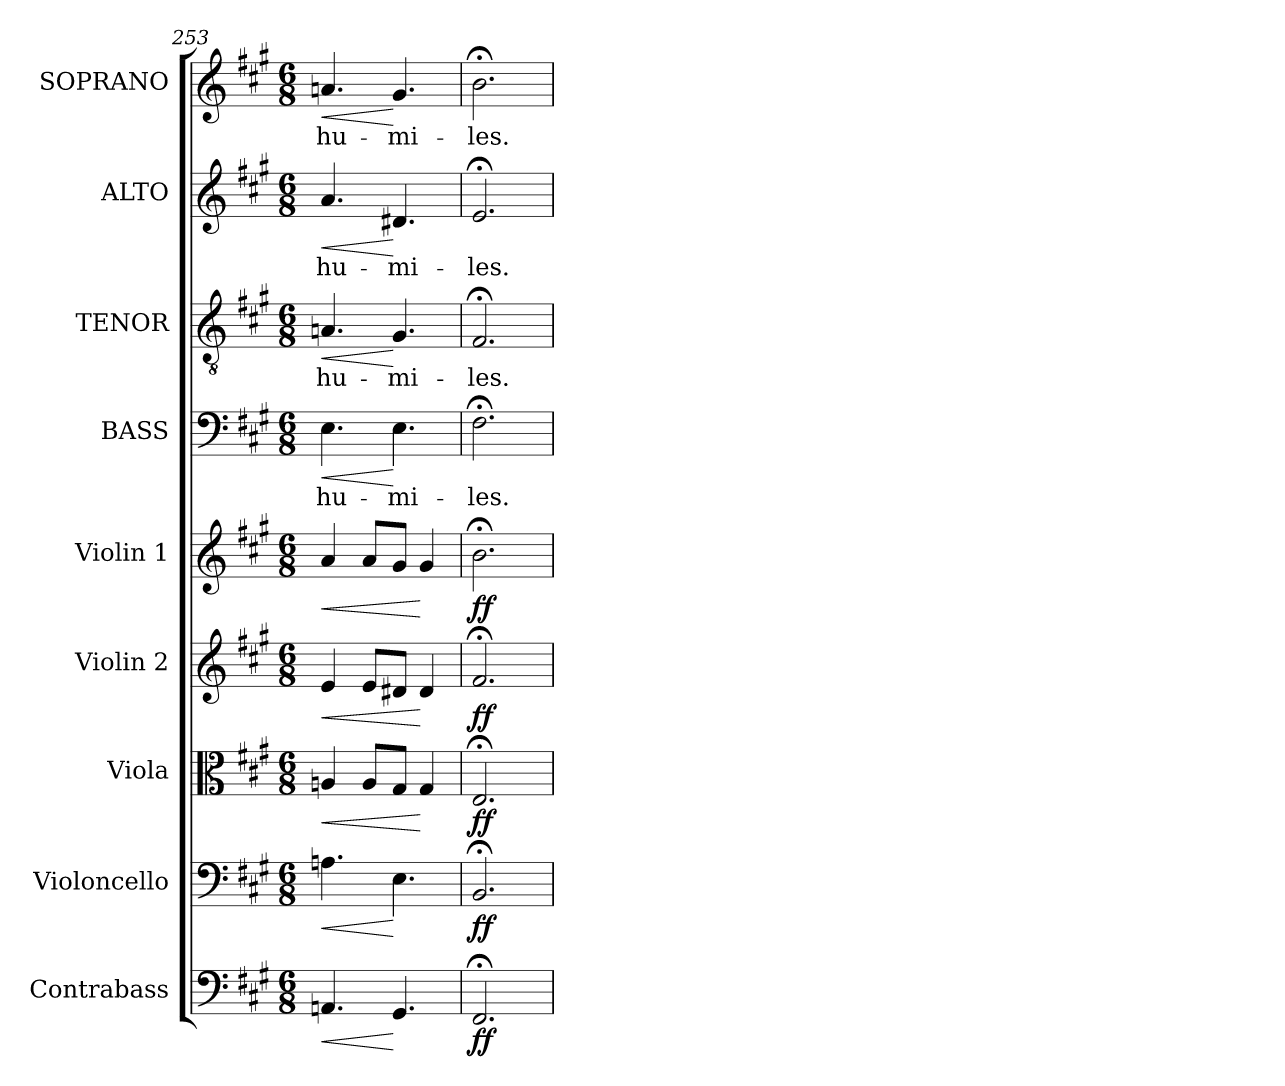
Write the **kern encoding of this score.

**kern	**dynam	**kern	**dynam	**kern	**dynam	**kern	**dynam	**kern	**dynam	**kern	**text	**dynam	**kern	**text	**dynam	**kern	**text	**dynam	**kern	**text	**dynam
*part9	*part9	*part8	*part8	*part7	*part7	*part6	*part6	*part5	*part5	*part4	*part4	*part4	*part3	*part3	*part3	*part2	*part2	*part2	*part1	*part1	*part1
*staff9	*staff9	*staff8	*staff8	*staff7	*staff7	*staff6	*staff6	*staff5	*staff5	*staff4	*staff4	*staff4	*staff3	*staff3	*staff3	*staff2	*staff2	*staff2	*staff1	*staff1	*staff1
*I"Contrabass	*	*I"Violoncello	*	*I"Viola	*	*I"Violin 2	*	*I"Violin 1	*	*I"BASS	*	*	*I"TENOR	*	*	*I"ALTO	*	*	*I"SOPRANO	*	*
*I'Cb.	*	*I'Vc.	*	*I'Vla.	*	*I'Vln. 2	*	*I'Vln. 1	*	*I'B.	*	*	*I'T.	*	*	*I'A.	*	*	*I'S.	*	*
*clefF4	*	*clefF4	*	*clefC3	*	*clefG2	*	*clefG2	*	*clefF4	*	*	*clefGv2	*	*	*clefG2	*	*	*clefG2	*	*
*ITrd7c12	*	*	*	*	*	*	*	*	*	*	*	*	*ITrd7c12	*	*	*	*	*	*	*	*
*k[f#c#g#]	*	*k[f#c#g#]	*	*k[f#c#g#]	*	*k[f#c#g#]	*	*k[f#c#g#]	*	*k[f#c#g#]	*	*	*k[f#c#g#]	*	*	*k[f#c#g#]	*	*	*k[f#c#g#]	*	*
*A:	*	*A:	*	*A:	*	*A:	*	*A:	*	*A:	*	*	*A:	*	*	*A:	*	*	*A:	*	*
*M6/8	*	*M6/8	*	*M6/8	*	*M6/8	*	*M6/8	*	*M6/8	*	*	*M6/8	*	*	*M6/8	*	*	*M6/8	*	*
=253	=253	=253	=253	=253	=253	=253	=253	=253	=253	=253	=253	=253	=253	=253	=253	=253	=253	=253	=253	=253	=253
!	!LO:HP:b	!	!LO:HP:b	!	!LO:HP:b	!	!LO:HP:b	!	!LO:HP:b	!	!	!	!	!	!	!	!	!	!	!	!
!	!	!	!	!	!	!	!	!	!	!	!LO:LY:b:color=#000000	!LO:HP:b	!	!	!	!	!	!	!	!	!
!	!	!	!	!	!	!	!	!	!	!	!	!	!	!LO:LY:b:color=#000000	!LO:HP:b	!	!	!	!	!	!
!	!	!	!	!	!	!	!	!	!	!	!	!	!	!	!	!	!LO:LY:b:color=#000000	!LO:HP:b	!	!	!
!	!	!	!	!	!	!	!	!	!	!	!	!	!	!	!	!	!	!	!	!LO:LY:b:color=#000000	!LO:HP:b
4.AAAni/	<	4.Ani\	<	4Ani/	<	4ei/	<	4ai/	<	4.Ei\	hu-	<	4.AAni/	hu-	<	4.ai/	hu-	<	4.ani/	hu-	<
.	.	.	.	8Ai/L	.	8ei/L	.	8ai/L	.	.	.	.	.	.	.	.	.	.	.	.	.
!	!	!	!	!	!	!	!	!	!	!	!LO:LY:b:color=#000000	!	!	!	!	!	!	!	!	!	!
!	!	!	!	!	!	!	!	!	!	!	!	!	!	!LO:LY:b:color=#000000	!	!	!	!	!	!	!
!	!	!	!	!	!	!	!	!	!	!	!	!	!	!	!	!	!LO:LY:b:color=#000000	!	!	!	!
!	!	!	!	!	!	!	!	!	!	!	!	!	!	!	!	!	!	!	!	!LO:LY:b:color=#000000	!
4.GGG#i/	[	4.Ei\	[	8G#i/J	.	8d#Xi/J	.	8g#i/J	.	4.Ei\	-mi-	[	4.GG#i/	-mi-	[	4.d#Xi/	-mi-	[	4.g#i/	-mi-	[
.	.	.	.	4G#i/	[	4d#i/	[	4g#i/	[	.	.	.	.	.	.	.	.	.	.	.	.
=254	=254	=254	=254	=254	=254	=254	=254	=254	=254	=254	=254	=254	=254	=254	=254	=254	=254	=254	=254	=254	=254
!	!	!	!	!	!	!	!	!	!	!	!LO:LY:b:color=#000000	!	!	!	!	!	!	!	!	!	!
!	!	!	!	!	!	!	!	!	!	!	!	!	!	!LO:LY:b:color=#000000	!	!	!	!	!	!	!
!	!	!	!	!	!	!	!	!	!	!	!	!	!	!	!	!	!LO:LY:b:color=#000000	!	!	!	!
!	!	!	!	!	!	!	!	!	!	!	!	!	!	!	!	!	!	!	!	!LO:LY:b:color=#000000	!
2.FFF#;i/	ff	2.BB;i/	ff	2.E;i/	ff	2.f#;i/	ff	2.b;i\	ff	2.F#;i\	-les.	.	2.FF#;i/	-les.	.	2.e;i/	-les.	.	2.b;i\	-les.	.
=	=	=	=	=	=	=	=	=	=	=	=	=	=	=	=	=	=	=	=	=	=
*-	*-	*-	*-	*-	*-	*-	*-	*-	*-	*-	*-	*-	*-	*-	*-	*-	*-	*-	*-	*-	*-
